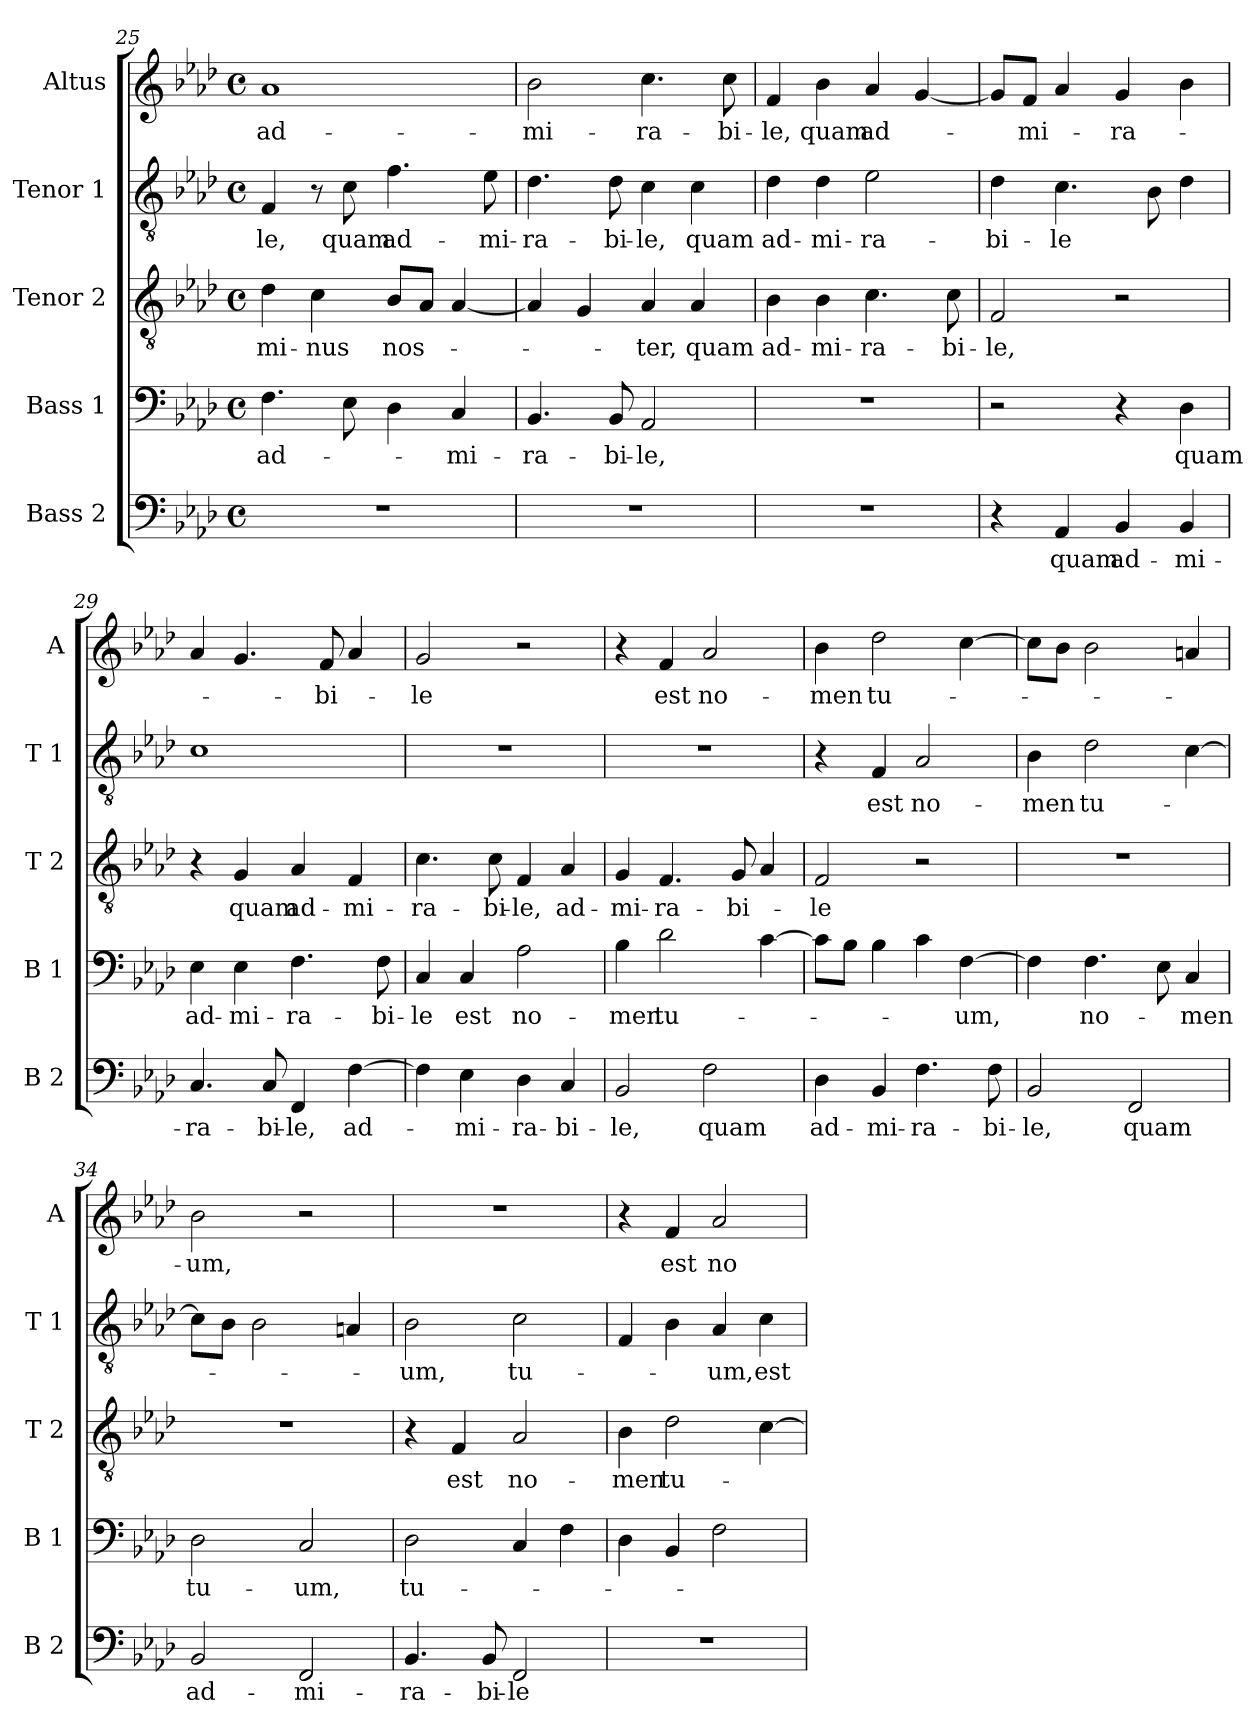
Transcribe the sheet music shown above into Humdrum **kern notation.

**kern	**text	**kern	**text	**kern	**text	**kern	**text	**kern	**text
*part5	*part5	*part4	*part4	*part3	*part3	*part2	*part2	*part1	*part1
*staff5	*staff5	*staff4	*staff4	*staff3	*staff3	*staff2	*staff2	*staff1	*staff1
*I"Bass 2	*	*I"Bass 1	*	*I"Tenor 2	*	*I"Tenor 1	*	*I"Altus	*
*I'B 2	*	*I'B 1	*	*I'T 2	*	*I'T 1	*	*I'A	*
*clefF4	*	*clefF4	*	*clefGv2	*	*clefGv2	*	*clefG2	*
*k[b-e-a-d-]	*	*k[b-e-a-d-]	*	*k[b-e-a-d-]	*	*k[b-e-a-d-]	*	*k[b-e-a-d-]	*
*A-:	*	*A-:	*	*A-:	*	*A-:	*	*A-:	*
*M4/4	*	*M4/4	*	*M4/4	*	*M4/4	*	*M4/4	*
*met(c)	*	*met(c)	*	*met(c)	*	*met(c)	*	*met(c)	*
=25	=25	=25	=25	=25	=25	=25	=25	=25	=25
!	!	!	!LO:LY:b	!	!LO:LY:b	!	!LO:LY:b	!	!LO:LY:b
1r	.	4.F\	ad-	4d-\	-mi-	4F/	-le,	1a-	ad-
!	!	!	!	!	!LO:LY:b	!	!	!	!
.	.	.	.	4c\	-nus	8r	.	.	.
!	!	!	!	!	!	!	!LO:LY:b	!	!
.	.	8E-\	.	.	.	8c\	quam	.	.
!	!	!	!	!	!LO:LY:b	!	!LO:LY:b	!	!
.	.	4D-\	.	8B-/L	nos-	4.f\	ad-	.	.
.	.	.	.	8A-/J	.	.	.	.	.
!	!	!	!LO:LY:b	!	!	!	!	!	!
.	.	4C/	-mi-	[4A-/	.	.	.	.	.
!	!	!	!	!	!	!	!LO:LY:b	!	!
.	.	.	.	.	.	8e-\	-mi-	.	.
=26	=26	=26	=26	=26	=26	=26	=26	=26	=26
!	!	!	!LO:LY:b	!	!	!	!LO:LY:b	!	!LO:LY:b
1r	.	4.BB-/	-ra-	4A-/]	.	4.d-\	-ra-	2b-\	-mi-
.	.	.	.	4G/	.	.	.	.	.
!	!	!	!LO:LY:b	!	!	!	!LO:LY:b	!	!
.	.	8BB-/	-bi-	.	.	8d-\	-bi-	.	.
!	!	!	!LO:LY:b	!	!LO:LY:b	!	!LO:LY:b	!	!LO:LY:b
.	.	2AA-/	-le,	4A-/	-ter,	4c\	-le,	4.cc\	-ra-
!	!	!	!	!	!LO:LY:b	!	!LO:LY:b	!	!
.	.	.	.	4A-/	quam	4c\	quam	.	.
!	!	!	!	!	!	!	!	!	!LO:LY:b
.	.	.	.	.	.	.	.	8cc\	-bi-
=27	=27	=27	=27	=27	=27	=27	=27	=27	=27
!	!	!	!	!	!LO:LY:b	!	!LO:LY:b	!	!LO:LY:b
1r	.	1r	.	4B-\	ad-	4d-\	ad-	4f/	-le,
!	!	!	!	!	!LO:LY:b	!	!LO:LY:b	!	!LO:LY:b
.	.	.	.	4B-\	-mi-	4d-\	-mi-	4b-\	quam
!	!	!	!	!	!LO:LY:b	!	!LO:LY:b	!	!LO:LY:b
.	.	.	.	4.c\	-ra-	2e-\	-ra-	4a-/	ad-
.	.	.	.	.	.	.	.	[4g/	.
!	!	!	!	!	!LO:LY:b	!	!	!	!
.	.	.	.	8c\	-bi-	.	.	.	.
!!LO:PB:g=z
=28	=28	=28	=28	=28	=28	=28	=28	=28	=28
!	!	!	!	!	!LO:LY:b	!	!LO:LY:b	!	!
4r	.	2r	.	2F/	-le,	4d-\	-bi-	8g/L]	.
!	!	!	!	!	!	!	!	!	!LO:LY:b
.	.	.	.	.	.	.	.	8f/J	-mi-
!	!LO:LY:b	!	!	!	!	!	!LO:LY:b	!	!
4AA-/	quam	.	.	.	.	4.c\	-le	4a-/	.
!	!LO:LY:b	!	!	!	!	!	!	!	!LO:LY:b
4BB-/	ad-	4r	.	2r	.	.	.	4g/	-ra-
.	.	.	.	.	.	8B-\	.	.	.
!	!LO:LY:b	!	!LO:LY:b	!	!	!	!	!	!
4BB-/	-mi-	4D-\	quam	.	.	4d-\	.	4b-\	.
=29	=29	=29	=29	=29	=29	=29	=29	=29	=29
!	!LO:LY:b	!	!LO:LY:b	!	!	!	!	!	!
4.C/	-ra-	4E-\	ad-	4r	.	1c	.	4a-/	.
!	!	!	!LO:LY:b	!	!LO:LY:b	!	!	!	!
.	.	4E-\	-mi-	4G/	quam	.	.	4.g/	.
!	!LO:LY:b	!	!	!	!	!	!	!	!
8C/	-bi-	.	.	.	.	.	.	.	.
!	!LO:LY:b	!	!LO:LY:b	!	!LO:LY:b	!	!	!	!
4FF/	-le,	4.F\	-ra-	4A-/	ad-	.	.	.	.
!	!	!	!	!	!	!	!	!	!LO:LY:b
.	.	.	.	.	.	.	.	8f/	-bi-
!	!LO:LY:b	!	!	!	!LO:LY:b	!	!	!	!
[4F\	ad-	.	.	4F/	-mi-	.	.	4a-/	.
!	!	!	!LO:LY:b	!	!	!	!	!	!
.	.	8F\	-bi-	.	.	.	.	.	.
=30	=30	=30	=30	=30	=30	=30	=30	=30	=30
!	!	!	!LO:LY:b	!	!LO:LY:b	!	!	!	!LO:LY:b
4F\]	.	4C/	-le	4.c\	-ra-	1r	.	2g/	-le
!	!LO:LY:b	!	!LO:LY:b	!	!	!	!	!	!
4E-\	-mi-	4C/	est	.	.	.	.	.	.
!	!	!	!	!	!LO:LY:b	!	!	!	!
.	.	.	.	8c\	-bi-	.	.	.	.
!	!LO:LY:b	!	!LO:LY:b	!	!LO:LY:b	!	!	!	!
4D-\	-ra-	2A-\	no-	4F/	-le,	.	.	2r	.
!	!LO:LY:b	!	!	!	!LO:LY:b	!	!	!	!
4C/	-bi-	.	.	4A-/	ad-	.	.	.	.
=31	=31	=31	=31	=31	=31	=31	=31	=31	=31
!	!LO:LY:b	!	!LO:LY:b	!	!LO:LY:b	!	!	!	!
2BB-/	-le,	4B-\	-men	4G/	-mi-	1r	.	4r	.
!	!	!	!LO:LY:b	!	!LO:LY:b	!	!	!	!LO:LY:b
.	.	2d-\	tu-	4.F/	-ra-	.	.	4f/	est
!	!LO:LY:b	!	!	!	!	!	!	!	!LO:LY:b
2F\	quam	.	.	.	.	.	.	2a-/	no-
!	!	!	!	!	!LO:LY:b	!	!	!	!
.	.	.	.	8G/	-bi-	.	.	.	.
.	.	[4c\	.	4A-/	.	.	.	.	.
=32	=32	=32	=32	=32	=32	=32	=32	=32	=32
!	!LO:LY:b	!	!	!	!LO:LY:b	!	!	!	!LO:LY:b
4D-\	ad-	8c\L]	.	2F/	-le	4r	.	4b-\	-men
.	.	8B-\J	.	.	.	.	.	.	.
!	!LO:LY:b	!	!	!	!	!	!LO:LY:b	!	!LO:LY:b
4BB-/	-mi-	4B-\	.	.	.	4F/	est	2dd-\	tu-
!	!LO:LY:b	!	!	!	!	!	!LO:LY:b	!	!
4.F\	-ra-	4c\	.	2r	.	2A-/	no-	.	.
!	!	!	!LO:LY:b	!	!	!	!	!	!
.	.	[4F\	-um,	.	.	.	.	[4cc\	.
!	!LO:LY:b	!	!	!	!	!	!	!	!
8F\	-bi-	.	.	.	.	.	.	.	.
!!LO:LB:g=z
=33	=33	=33	=33	=33	=33	=33	=33	=33	=33
!	!LO:LY:b	!	!	!	!	!	!LO:LY:b	!	!
2BB-/	-le,	4F\]	.	1r	.	4B-\	-men	8cc\L]	.
.	.	.	.	.	.	.	.	8b-\J	.
!	!	!	!LO:LY:b	!	!	!	!LO:LY:b	!	!
.	.	4.F\	no-	.	.	2d-\	tu-	2b-\	.
!	!LO:LY:b	!	!	!	!	!	!	!	!
2FF/	quam	.	.	.	.	.	.	.	.
.	.	8E-\	.	.	.	.	.	.	.
!	!	!	!LO:LY:b	!	!	!	!	!	!
.	.	4C/	-men	.	.	[4c\	.	4an/	.
=34	=34	=34	=34	=34	=34	=34	=34	=34	=34
!	!LO:LY:b	!	!LO:LY:b	!	!	!	!	!	!LO:LY:b
2BB-/	ad-	2D-\	tu-	1r	.	8c\L]	.	2b-\	-um,
.	.	.	.	.	.	8B-\J	.	.	.
.	.	.	.	.	.	2B-\	.	.	.
!	!LO:LY:b	!	!LO:LY:b	!	!	!	!	!	!
2FF/	-mi-	2C/	-um,	.	.	.	.	2r	.
.	.	.	.	.	.	4An/	.	.	.
=35	=35	=35	=35	=35	=35	=35	=35	=35	=35
!	!LO:LY:b	!	!LO:LY:b	!	!	!	!LO:LY:b	!	!
4.BB-/	-ra-	2D-\	tu-	4r	.	2B-\	-um,	1r	.
!	!	!	!	!	!LO:LY:b	!	!	!	!
.	.	.	.	4F/	est	.	.	.	.
!	!LO:LY:b	!	!	!	!	!	!	!	!
8BB-/	-bi-	.	.	.	.	.	.	.	.
!	!LO:LY:b	!	!	!	!LO:LY:b	!	!LO:LY:b	!	!
2FF/	-le	4C/	.	2A-/	no-	2c\	tu-	.	.
.	.	4F\	.	.	.	.	.	.	.
=36	=36	=36	=36	=36	=36	=36	=36	=36	=36
!	!	!	!	!	!LO:LY:b	!	!	!	!
1r	.	4D-\	.	4B-\	-men	4F/	.	4r	.
!	!	!	!	!	!LO:LY:b	!	!	!	!LO:LY:b
.	.	4BB-/	.	2d-\	tu-	4B-\	.	4f/	est
!	!	!	!	!	!	!	!LO:LY:b	!	!LO:LY:b
.	.	2F\	.	.	.	4A-/	-um,	2a-/	no-
!	!	!	!	!	!	!	!LO:LY:b	!	!
.	.	.	.	[4c\	.	4c\	est	.	.
=	=	=	=	=	=	=	=	=	=
*-	*-	*-	*-	*-	*-	*-	*-	*-	*-
